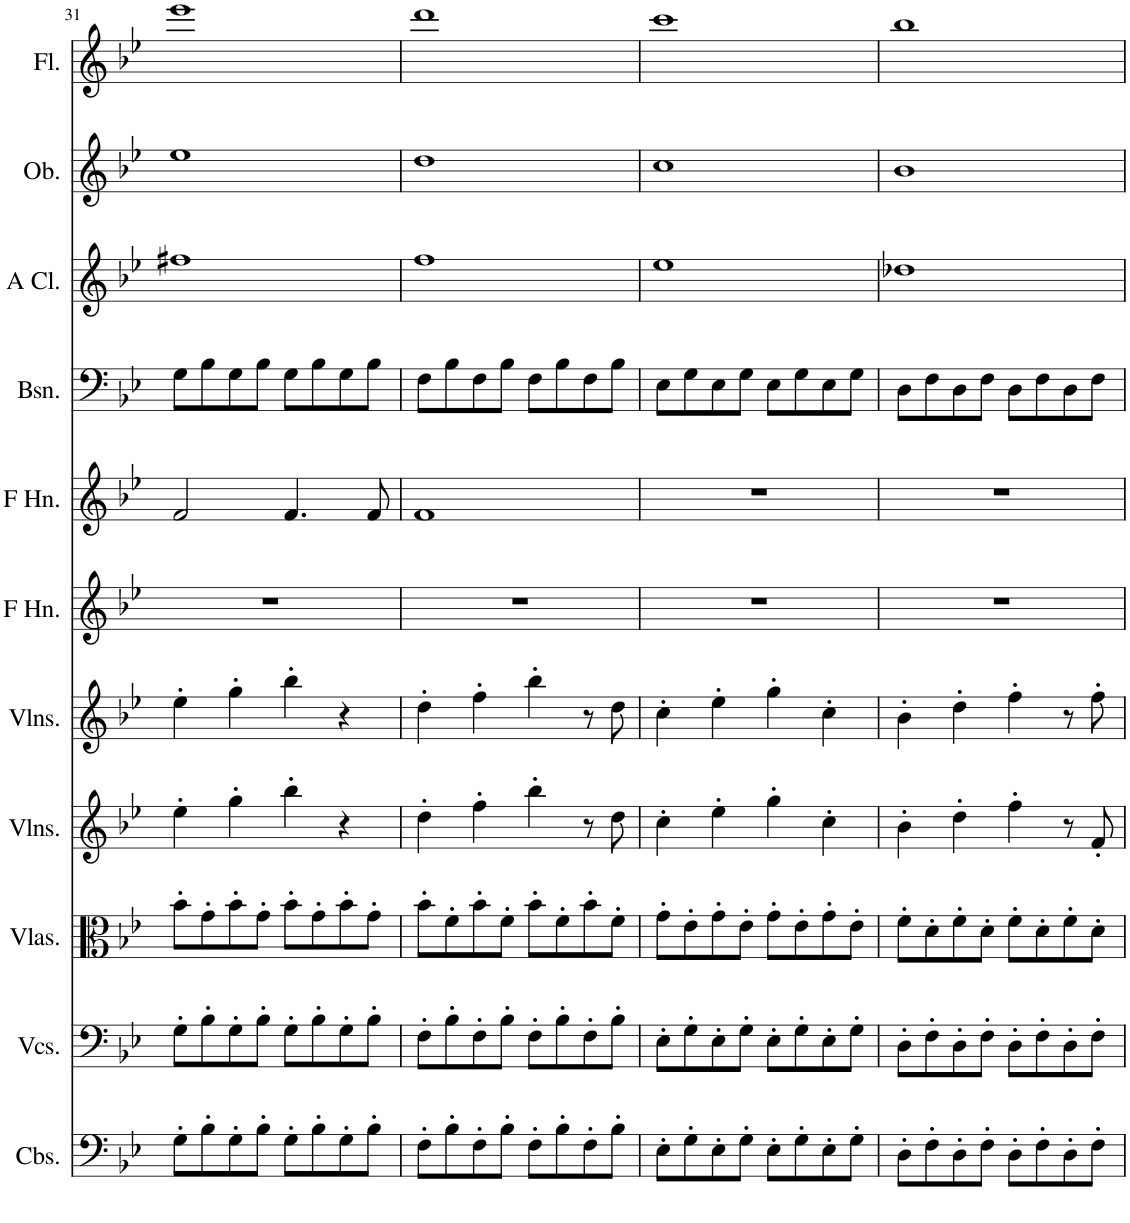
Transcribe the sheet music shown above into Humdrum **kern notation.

**kern	**kern	**kern	**kern	**kern	**kern	**kern	**kern	**kern	**kern	**kern
*part11	*part10	*part9	*part8	*part7	*part6	*part5	*part4	*part3	*part2	*part1
*staff11	*staff10	*staff9	*staff8	*staff7	*staff6	*staff5	*staff4	*staff3	*staff2	*staff1
*I"Contrabasses, Basso.	*I"Violoncellos, Violoncello.	*I"Violas, Viola.	*I"Violins, Violino II.	*I"Violins, Violino I.	*I"Horn in F, Corni in G.	*I"Horn in F, Corni in B.	*I"Bassoon, Fagotti.	*I"A Clarinet, Clarinetti.	*I"Oboe, Oboi.	*I"Flute, Flauto.
*I'Cbs.	*I'Vcs.	*I'Vlas.	*I'Vlns.	*I'Vlns.	*	*	*I'Bsn.	*I'A Cl.	*I'Ob.	*I'Fl.
!!LO:PB:g=z
*clefF4	*clefF4	*clefC3	*clefG2	*clefG2	*clefG2	*clefG2	*clefF4	*clefG2	*clefG2	*clefG2
*Trd7c12	*	*	*	*	*Trd4c7	*Trd4c7	*	*Trd2c3	*	*
*k[b-e-]	*k[b-e-]	*k[b-e-]	*k[b-e-]	*k[b-e-]	*k[b-e-]	*k[b-e-]	*k[b-e-]	*k[b-e-]	*k[b-e-]	*k[b-e-]
*M4/4	*M4/4	*M4/4	*M4/4	*M4/4	*M4/4	*M4/4	*M4/4	*M4/4	*M4/4	*M4/4
=31	=31	=31	=31	=31	=31	=31	=31	=31	=31	=31
8G'\L	8G'\L	8b-'\L	4ee-'\	4ee-'\	1r	2f/	8G\L	1ff#X	1ee-	1eee-
8B-'\	8B-'\	8g'\	.	.	.	.	8B-\	.	.	.
8G'\	8G'\	8b-'\	4gg'\	4gg'\	.	.	8G\	.	.	.
8B-'\J	8B-'\J	8g'\J	.	.	.	.	8B-\J	.	.	.
8G'\L	8G'\L	8b-'\L	4bb-'\	4bb-'\	.	4.f/	8G\L	.	.	.
8B-'\	8B-'\	8g'\	.	.	.	.	8B-\	.	.	.
8G'\	8G'\	8b-'\	4r	4r	.	.	8G\	.	.	.
8B-'\J	8B-'\J	8g'\J	.	.	.	8f/	8B-\J	.	.	.
=32	=32	=32	=32	=32	=32	=32	=32	=32	=32	=32
8F'\L	8F'\L	8b-'\L	4dd'\	4dd'\	1r	1f	8F\L	1ff	1dd	1ddd
8B-'\	8B-'\	8f'\	.	.	.	.	8B-\	.	.	.
8F'\	8F'\	8b-'\	4ff'\	4ff'\	.	.	8F\	.	.	.
8B-'\J	8B-'\J	8f'\J	.	.	.	.	8B-\J	.	.	.
8F'\L	8F'\L	8b-'\L	4bb-'\	4bb-'\	.	.	8F\L	.	.	.
8B-'\	8B-'\	8f'\	.	.	.	.	8B-\	.	.	.
8F'\	8F'\	8b-'\	8r	8r	.	.	8F\	.	.	.
8B-'\J	8B-'\J	8f'\J	8dd\	8dd\	.	.	8B-\J	.	.	.
=33	=33	=33	=33	=33	=33	=33	=33	=33	=33	=33
8E-'\L	8E-'\L	8g'\L	4cc'\	4cc'\	1r	1r	8E-\L	1ee-	1cc	1ccc
8G'\	8G'\	8e-'\	.	.	.	.	8G\	.	.	.
8E-'\	8E-'\	8g'\	4ee-'\	4ee-'\	.	.	8E-\	.	.	.
8G'\J	8G'\J	8e-'\J	.	.	.	.	8G\J	.	.	.
8E-'\L	8E-'\L	8g'\L	4gg'\	4gg'\	.	.	8E-\L	.	.	.
8G'\	8G'\	8e-'\	.	.	.	.	8G\	.	.	.
8E-'\	8E-'\	8g'\	4cc'\	4cc'\	.	.	8E-\	.	.	.
8G'\J	8G'\J	8e-'\J	.	.	.	.	8G\J	.	.	.
=34	=34	=34	=34	=34	=34	=34	=34	=34	=34	=34
8D'\L	8D'\L	8f'\L	4b-'\	4b-'\	1r	1r	8D\L	1dd-X	1b-	1bb-
8F'\	8F'\	8d'\	.	.	.	.	8F\	.	.	.
8D'\	8D'\	8f'\	4dd'\	4dd'\	.	.	8D\	.	.	.
8F'\J	8F'\J	8d'\J	.	.	.	.	8F\J	.	.	.
8D'\L	8D'\L	8f'\L	4ff'\	4ff'\	.	.	8D\L	.	.	.
8F'\	8F'\	8d'\	.	.	.	.	8F\	.	.	.
8D'\	8D'\	8f'\	8r	8r	.	.	8D\	.	.	.
8F'\J	8F'\J	8d'\J	8f'/	8ff'\	.	.	8F\J	.	.	.
=	=	=	=	=	=	=	=	=	=	=
*-	*-	*-	*-	*-	*-	*-	*-	*-	*-	*-
